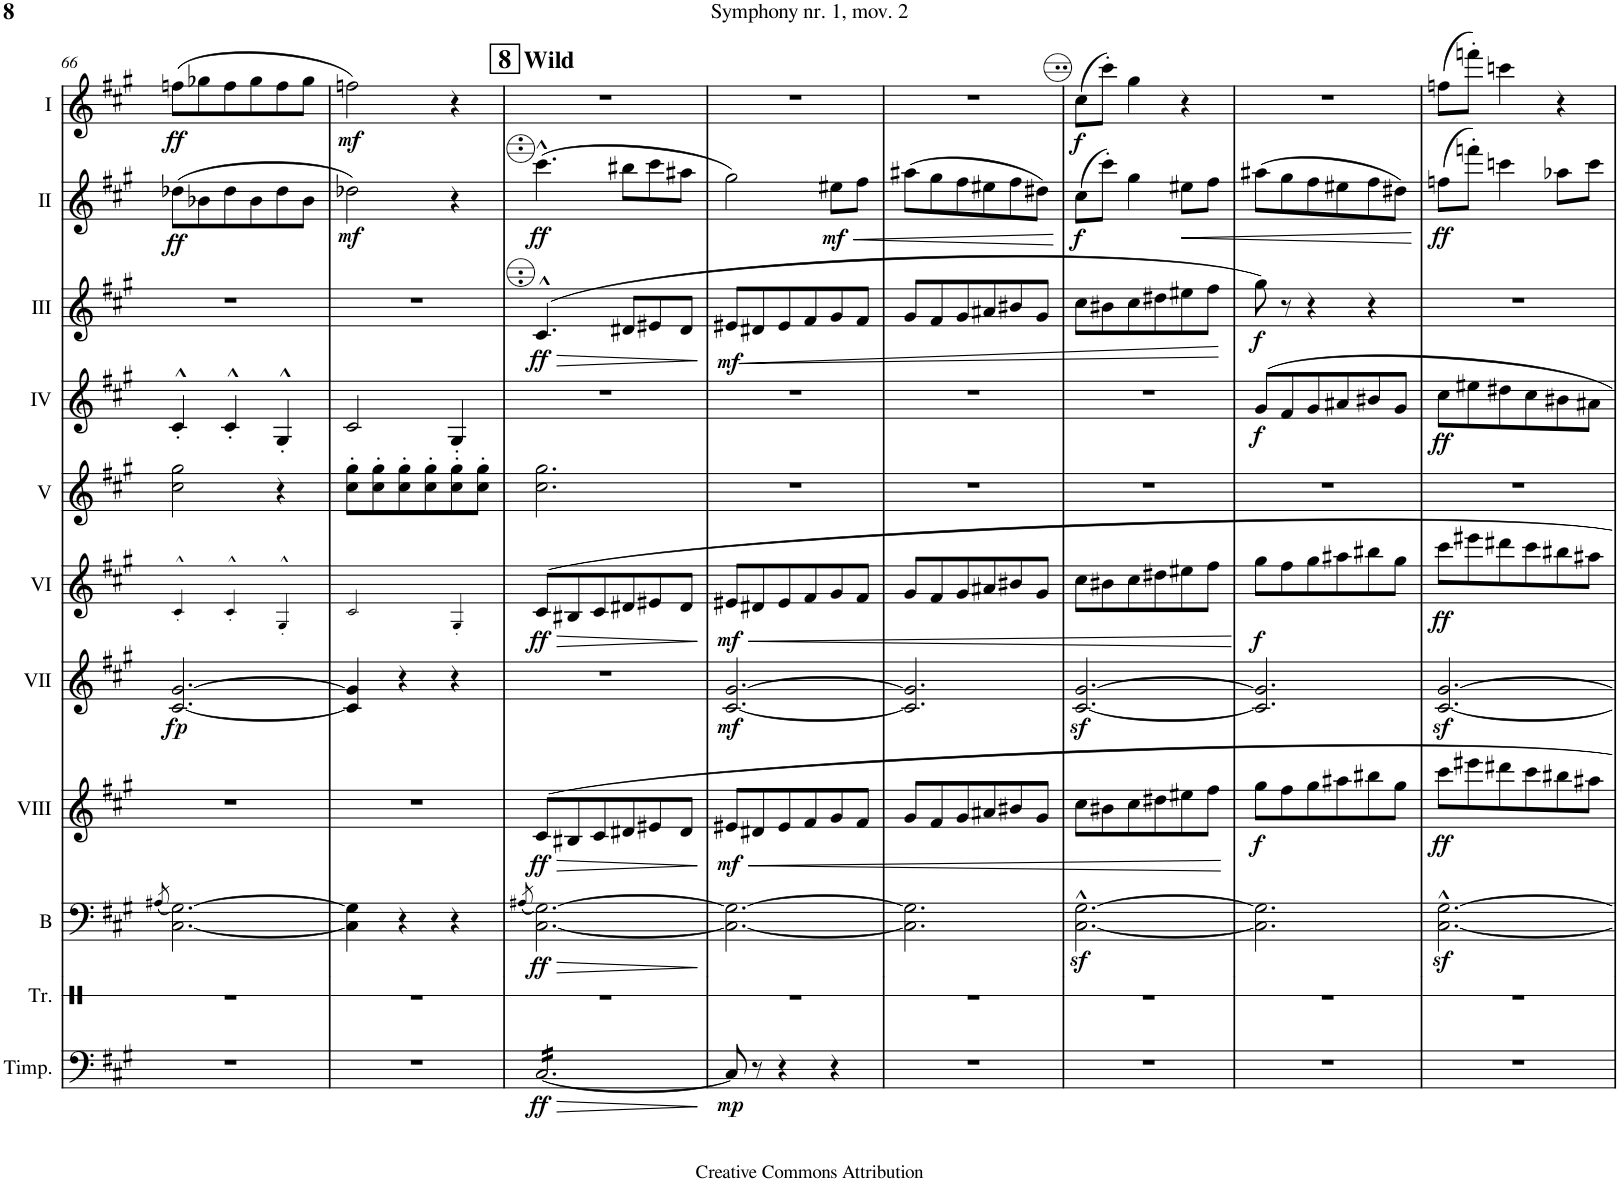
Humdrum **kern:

**kern	**dynam	**kern	**kern	**dynam	**kern	**dynam	**kern	**dynam	**kern	**dynam	**kern	**kern	**dynam	**kern	**dynam	**kern	**dynam	**kern	**dynam
*part11	*part11	*part10	*part9	*part9	*part8	*part8	*part7	*part7	*part6	*part6	*part5	*part4	*part4	*part3	*part3	*part2	*part2	*part1	*part1
*staff11	*staff11	*staff10	*staff9	*staff9	*staff8	*staff8	*staff7	*staff7	*staff6	*staff6	*staff5	*staff4	*staff4	*staff3	*staff3	*staff2	*staff2	*staff1	*staff1
*I"Timpani	*	*I"Triangle	*I"Bass	*	*I"Acc. 8	*	*I"Acc. 7	*	*I"Acc. 6	*	*I"Acc. 5	*I"Acc. 4	*	*I"Acc. 3	*	*I"Acc. 2	*	*I"Acc. 1	*
*I'Timp.	*	*I'Tr.	*I'B	*	*	*	*	*	*	*	*	*	*	*	*	*	*	*	*
!!LO:PB:g=z
*clefF4	*	*clefX	*clefF4	*	*clefG2	*	*clefG2	*	*clefG2	*	*clefG2	*clefG2	*	*clefG2	*	*clefG2	*	*clefG2	*
*	*	*	*Trd7c12	*	*Trd7c12	*	*Trd7c12	*	*	*	*	*Trd7c12	*	*	*	*	*	*	*
*k[f#c#g#]	*	*k[]	*k[f#c#g#]	*	*k[f#c#g#]	*	*k[f#c#g#]	*	*k[f#c#g#]	*	*k[f#c#g#]	*k[f#c#g#]	*	*k[f#c#g#]	*	*k[f#c#g#]	*	*k[f#c#g#]	*
*M3/4	*	*M3/4	*M3/4	*	*M3/4	*	*M3/4	*	*M3/4	*	*M3/4	*M3/4	*	*M3/4	*	*M3/4	*	*M3/4	*
=66	=66	=66	=66	=66	=66	=66	=66	=66	=66	=66	=66	=66	=66	=66	=66	=66	=66	=66	=66
.	.	.	(8qA#X/	.	.	.	.	.	.	.	.	.	.	.	.	.	.	.	.
!	!	!	!	!	!	!	!	!LO:DY:b	!	!	!	!	!	!	!	!	!LO:DY:b	!	!LO:DY:b
2.r	.	2.r	[2.C#\ [2.G#\)	.	2.r	.	[2.c#/ [2.g#/	fp	4c#'^^/	.	2c#\ 2g#\	4cc#'^^/	.	2.r	.	(8dd-X\L	ff	(8ffn\L	ff
.	.	.	.	.	.	.	.	.	.	.	.	.	.	.	.	8b-X\	.	8gg-X\	.
.	.	.	.	.	.	.	.	.	4c#'^^/	.	.	4cc#'^^/	.	.	.	8dd-\	.	8ff\	.
.	.	.	.	.	.	.	.	.	.	.	.	.	.	.	.	8b-\	.	8gg-\	.
.	.	.	.	.	.	.	.	.	4G#'^^/	.	4r	4g#'^^/	.	.	.	8dd-\	.	8ff\	.
.	.	.	.	.	.	.	.	.	.	.	.	.	.	.	.	8b-\J	.	8gg-\J	.
=67	=67	=67	=67	=67	=67	=67	=67	=67	=67	=67	=67	=67	=67	=67	=67	=67	=67	=67	=67
!	!	!	!	!	!	!	!	!	!	!	!	!	!	!	!	!	!LO:DY:b	!	!LO:DY:b
2.r	.	2.r	4C#\] 4G#\]	.	2.r	.	4c#/] 4g#/]	.	2c#/	.	8c#\' 8g#\'L	2cc#/	.	2.r	.	2dd-X\)	mf	2ffn\)	mf
.	.	.	.	.	.	.	.	.	.	.	8c#\' 8g#\'	.	.	.	.	.	.	.	.
.	.	.	4r	.	.	.	4r	.	.	.	8c#\' 8g#\'	.	.	.	.	.	.	.	.
.	.	.	.	.	.	.	.	.	.	.	8c#\' 8g#\'	.	.	.	.	.	.	.	.
.	.	.	4r	.	.	.	4r	.	4G#'/	.	8c#\' 8g#\'	4g#'/	.	.	.	4r	.	4r	.
.	.	.	.	.	.	.	.	.	.	.	8c#\' 8g#\'J	.	.	.	.	.	.	.	.
!!LO:REH:place=s1:a:B:cj:fs=14:t=8
=68	=68	=68	=68	=68	=68	=68	=68	=68	=68	=68	=68	=68	=68	=68	=68	=68	=68	=68	=68
.	.	.	(8qA#X/	.	.	.	.	.	.	.	.	.	.	.	.	.	.	.	.
!	!	!	!	!	!	!	!	!	!	!	!	!	!	!	!	!	!	!LO:TX:a:B:t=Wild	!
!	!LO:HP:b	!	!	!	!	!LO:HP:b	!	!	!	!LO:HP:b	!	!	!	!	!LO:HP:b	!	!	!	!
!	!LO:DY:n=1:b	!	!	!LO:DY:b	!	!LO:DY:n=1:b	!	!	!	!LO:DY:n=1:b	!	!	!	!	!LO:DY:n=1:b	!	!LO:DY:b	!	!
*tremolo	*	*	*	*	*	*	*	*	*	*	*	*	*	*	*	*	*	*	*
[16C#/LL	> ff	2.r	[2.C#\ [2.G#\)	ff	8c#/L	> ff	2.r	.	8C#/L	> ff	2.c#\ 2.g#\	2.r	.	(4.C#^^/	> ff	(4.ccc#^^\	ff	2.r	.
16C#/	.	.	.	.	.	.	.	.	.	.	.	.	.	.	.	.	.	.	.
16C#/	.	.	.	.	8B#X/	.	.	.	8BB#X/	.	.	.	.	.	.	.	.	.	.
16C#/	.	.	.	.	.	.	.	.	.	.	.	.	.	.	.	.	.	.	.
16C#/	.	.	.	.	8c#/	.	.	.	8C#/	.	.	.	.	.	.	.	.	.	.
16C#/	.	.	.	.	.	.	.	.	.	.	.	.	.	.	.	.	.	.	.
16C#/	.	.	.	.	8d#X/	.	.	.	8D#X/	.	.	.	.	8D#X/L	.	8bb#X\L	.	.	.
16C#/	.	.	.	.	.	.	.	.	.	.	.	.	.	.	.	.	.	.	.
16C#/	.	.	.	.	8e#X/	.	.	.	8E#X/	.	.	.	.	8E#X/	.	8ccc#\	.	.	.
16C#/	.	.	.	.	.	.	.	.	.	.	.	.	.	.	.	.	.	.	.
16C#/	.	.	.	.	8d#/J	.	.	.	8D#/J	.	.	.	.	8D#/J	.	8aa#X\J	.	.	.
16C#/JJ	.	.	.	.	.	.	.	.	.	.	.	.	.	.	.	.	.	.	.
*Xtremolo	*	*	*	*	*	*	*	*	*	*	*	*	*	*	*	*	*	*	*
.	]	.	.	.	.	]	.	.	.	]	.	.	.	.	]	.	.	.	.
=69	=69	=69	=69	=69	=69	=69	=69	=69	=69	=69	=69	=69	=69	=69	=69	=69	=69	=69	=69
!	!LO:DY:b	!	!	!	!	!LO:HP:b	!	!	!	!LO:HP:b	!	!	!	!	!LO:HP:b	!	!	!	!
!	!	!	!	!	!	!LO:DY:n=1:b	!	!LO:DY:b	!	!LO:DY:n=1:b	!	!	!	!	!LO:DY:n=1:b	!	!	!	!
8C#/]	mp	2.r	2.C#\_ 2.G#\_	.	8e#X/L	< mf	[2.c#/ [2.g#/	mf	8E#X/L	< mf	2.r	2.r	.	8E#X/L	< mf	2gg#\)	.	2.r	.
8r	.	.	.	.	8d#X/	.	.	.	8D#X/	.	.	.	.	8D#X/	.	.	.	.	.
4r	.	.	.	.	8e#/	.	.	.	8E#/	.	.	.	.	8E#/	.	.	.	.	.
.	.	.	.	.	8f#/	.	.	.	8F#/	.	.	.	.	8F#/	.	.	.	.	.
!	!	!	!	!	!	!	!	!	!	!	!	!	!	!	!	!	!LO:HP:b	!	!
!	!	!	!	!	!	!	!	!	!	!	!	!	!	!	!	!	!LO:DY:n=1:b	!	!
4r	.	.	.	.	8g#/	.	.	.	8G#/	.	.	.	.	8G#/	.	8ee#X\L	< mf	.	.
.	.	.	.	.	8f#/J	.	.	.	8F#/J	.	.	.	.	8F#/J	.	8ff#\J	.	.	.
=70	=70	=70	=70	=70	=70	=70	=70	=70	=70	=70	=70	=70	=70	=70	=70	=70	=70	=70	=70
2.r	.	2.r	2.C#\] 2.G#\]	.	8g#/L	.	2.c#/] 2.g#/]	.	8G#/L	.	2.r	2.r	.	8G#/L	.	(8aa#X\L	.	2.r	.
.	.	.	.	.	8f#/	.	.	.	8F#/	.	.	.	.	8F#/	.	8gg#\	.	.	.
.	.	.	.	.	8g#/	.	.	.	8G#/	.	.	.	.	8G#/	.	8ff#\	.	.	.
.	.	.	.	.	8a#X/	.	.	.	8A#X/	.	.	.	.	8A#X/	.	8ee#X\	.	.	.
.	.	.	.	.	8b#X/	.	.	.	8B#X/	.	.	.	.	8B#X/	.	8ff#\	.	.	.
.	.	.	.	.	8g#/J	.	.	.	8G#/J	.	.	.	.	8G#/J	.	8dd#X\J)	.	.	.
.	.	.	.	.	.	.	.	.	.	.	.	.	.	.	.	.	[	.	.
=71	=71	=71	=71	=71	=71	=71	=71	=71	=71	=71	=71	=71	=71	=71	=71	=71	=71	=71	=71
!	!	!	!	!	!	!	!	!	!	!	!	!	!	!	!	!	!LO:DY:b	!	!LO:DY:b
2.r	.	2.r	[2.C#\z<^^ [2.G#\z<^^	.	8cc#\L	.	[2.c#/z< [2.g#/z<	.	8c#\L	.	2.r	2.r	.	8c#\L	.	(8cc#\L	f	(8cc#\L	f
.	.	.	.	.	8b#X\	.	.	.	8B#X\	.	.	.	.	8B#X\	.	8ccc#'\J)	.	8ccc#'\J)	.
.	.	.	.	.	8cc#\	.	.	.	8c#\	.	.	.	.	8c#\	.	4gg#\	.	4gg#\	.
.	.	.	.	.	8dd#X\	.	.	.	8d#X\	.	.	.	.	8d#X\	.	.	.	.	.
!	!	!	!	!	!	!	!	!	!	!	!	!	!	!	!	!	!LO:HP:b	!	!
.	.	.	.	.	8ee#X\	.	.	.	8e#X\	.	.	.	.	8e#X\	.	8ee#X\L	<	4r	.
.	.	.	.	.	8ff#\J	[	.	.	8f#\J	.	.	.	.	8f#\J	.	8ff#\J	.	.	.
.	.	.	.	.	.	.	.	.	.	[	.	.	.	.	[	.	.	.	.
=72	=72	=72	=72	=72	=72	=72	=72	=72	=72	=72	=72	=72	=72	=72	=72	=72	=72	=72	=72
!	!	!	!	!	!	!LO:DY:b	!	!	!	!LO:DY:b	!	!	!LO:DY:b	!	!LO:DY:b	!	!	!	!
2.r	.	2.r	2.C#\] 2.G#\]	.	8gg#\L	f	2.c#/] 2.g#/]	.	8g#\L	f	2.r	8gg#/L	f	8g#\)	f	(8aa#X\L	.	2.r	.
.	.	.	.	.	8ff#\	.	.	.	8f#\	.	.	8ff#/	.	8r	.	8gg#\	.	.	.
.	.	.	.	.	8gg#\	.	.	.	8g#\	.	.	8gg#/	.	4r	.	8ff#\	.	.	.
.	.	.	.	.	8aa#X\	.	.	.	8a#X\	.	.	8aa#X/	.	.	.	8ee#X\	.	.	.
.	.	.	.	.	8bb#X\	.	.	.	8b#X\	.	.	8bb#X/	.	4r	.	8ff#\	.	.	.
.	.	.	.	.	8gg#\J	.	.	.	8g#\J	.	.	8gg#/J	.	.	.	8dd#X\J)	.	.	.
.	.	.	.	.	.	.	.	.	.	.	.	.	.	.	.	.	[	.	.
=73	=73	=73	=73	=73	=73	=73	=73	=73	=73	=73	=73	=73	=73	=73	=73	=73	=73	=73	=73
!	!	!	!	!	!	!LO:DY:b	!	!	!	!LO:DY:b	!	!	!LO:DY:b	!	!	!	!LO:DY:b	!	!
2.r	.	2.r	[2.C#\z<^^ [2.G#\z<^^	.	8ccc#\L	ff	[2.c#/z< [2.g#/z<	.	8cc#\L	ff	2.r	8ccc#\L	ff	2.r	.	(8ffn\L	ff	(8ffn\L	.
.	.	.	.	.	8eee#X\	.	.	.	8ee#X\	.	.	8eee#X\	.	.	.	8fffn'\J)	.	8fffn'\J)	.
.	.	.	.	.	8ddd#X\	.	.	.	8dd#X\	.	.	8ddd#X\	.	.	.	4cccn\	.	4cccn\	.
.	.	.	.	.	8ccc#\	.	.	.	8cc#\	.	.	8ccc#\	.	.	.	.	.	.	.
.	.	.	.	.	8bb#X\	.	.	.	8b#X\	.	.	8bb#X\	.	.	.	8aa-X\L	.	4r	.
.	.	.	.	.	8aa#X\J	.	.	.	8a#X\J	.	.	8aa#X\J	.	.	.	8ccc\J	.	.	.
=	=	=	=	=	=	=	=	=	=	=	=	=	=	=	=	=	=	=	=
*-	*-	*-	*-	*-	*-	*-	*-	*-	*-	*-	*-	*-	*-	*-	*-	*-	*-	*-	*-
